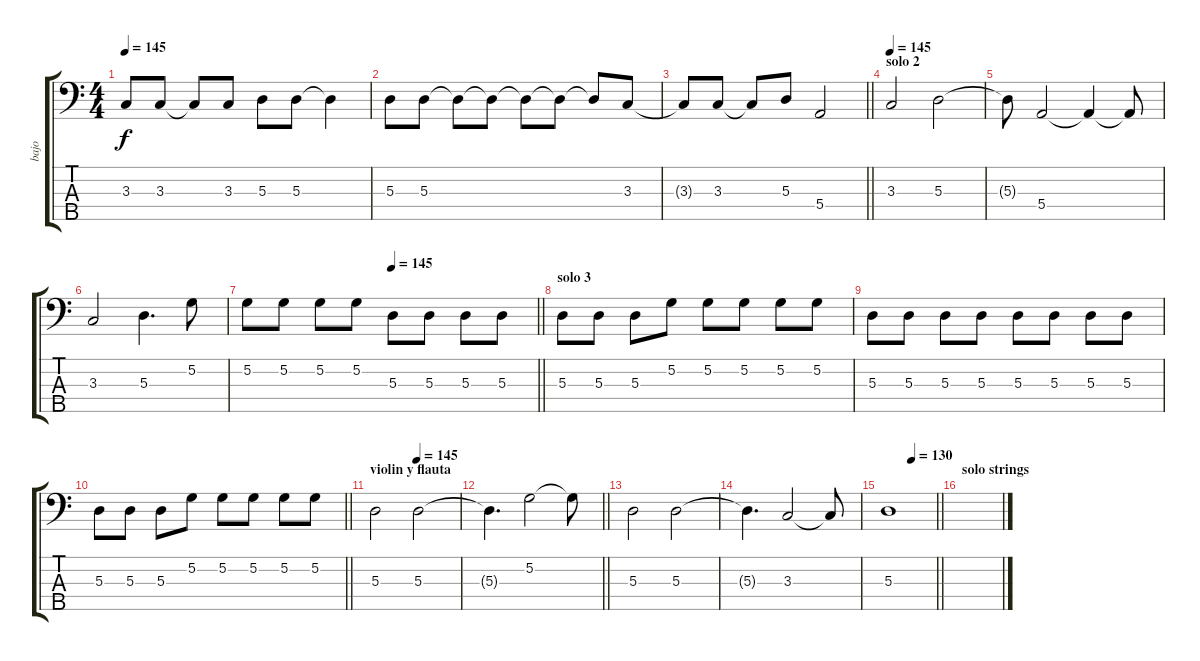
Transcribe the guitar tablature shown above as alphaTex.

\track ("bajo" "bajo") {instrument electricbassfinger}
\staff {score tabs}
\tuning (G2 D2 A1 E1 B0) {hide}
\ts (4 4)
\tempo 145
\clef f4
\ks c
3.3{t}.8{dy f} 3.3.8 3.3{t}.8 3.3.8 5.3.8 5.3.8 5.3{t}.4 |
5.3.8 5.3.8 5.3{t}.8 5.3{t}.8 5.3{t}.8 5.3{t}.8 5.3{t}.8 3.3.8 |
\barLineRight lightlight
3.3{t}.8 3.3.8 3.3{t}.8 5.3.8 5.4.2 |
\section ("" "solo 2")
\tempo 145
3.3.2 5.3.2 |
5.3{t}.8 5.4.2 5.4{t}.4 5.4{t}.8 |
3.3.2 5.3.4{d} 5.2.8 |
\tempo (145 0.5)
\barLineRight lightlight
5.2.8 5.2.8 5.2.8 5.2.8 5.3.8 5.3.8 5.3.8 5.3.8 |
\section ("" "solo 3")
5.3.8 5.3.8 5.3.8 5.2.8 5.2.8 5.2.8 5.2.8 5.2.8 |
5.3.8 5.3.8 5.3.8 5.3.8 5.3.8 5.3.8 5.3.8 5.3.8 |
\barLineRight lightlight
5.3.8 5.3.8 5.3.8 5.2.8 5.2.8 5.2.8 5.2.8 5.2.8 |
\section ("" "violin y flauta")
\tempo (145 0.5)
5.3.2 5.3.2 |
\barLineRight lightlight
5.3{t}.4{d} 5.2.2 5.2{t}.8 |
5.3.2 5.3.2 |
5.3{t}.4{d} 3.3.2 3.3{t}.8 |
\tempo (130 0.5)
\barLineRight lightlight
5.3.1 |
\section ("" "solo strings")
